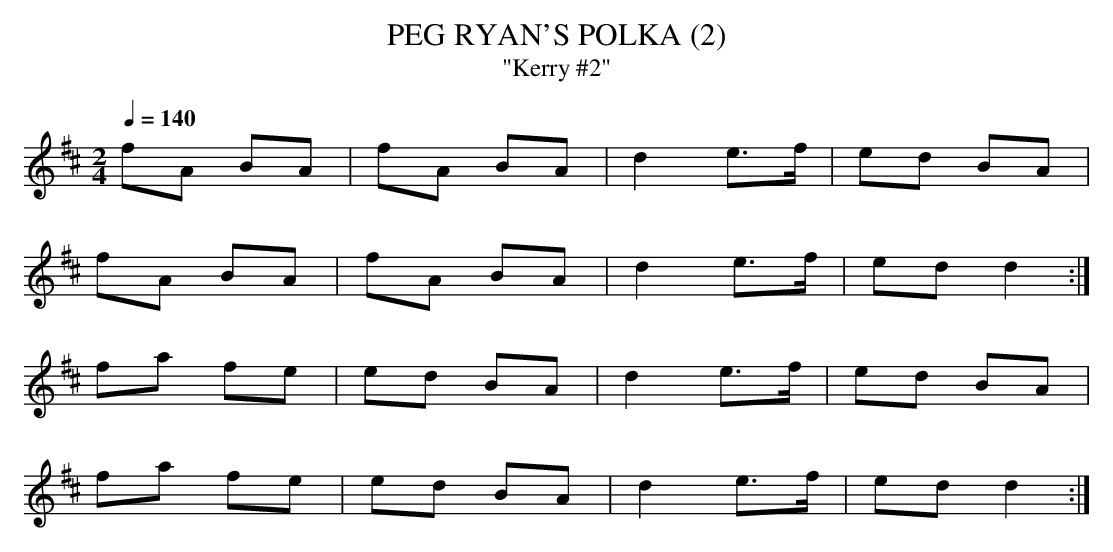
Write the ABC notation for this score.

X:1
T:PEG RYAN'S POLKA (2)
T:"Kerry #2"
M:2/4
L:1/8
Q:1/4=140
K:D
fA BA|fA BA|d2 e>f|ed BA|
fA BA|fA BA|d2 e>f|ed d2 :|
fa fe|ed BA|d2 e>f|ed BA|
fa fe|ed BA|d2 e>f|ed d2 :|
